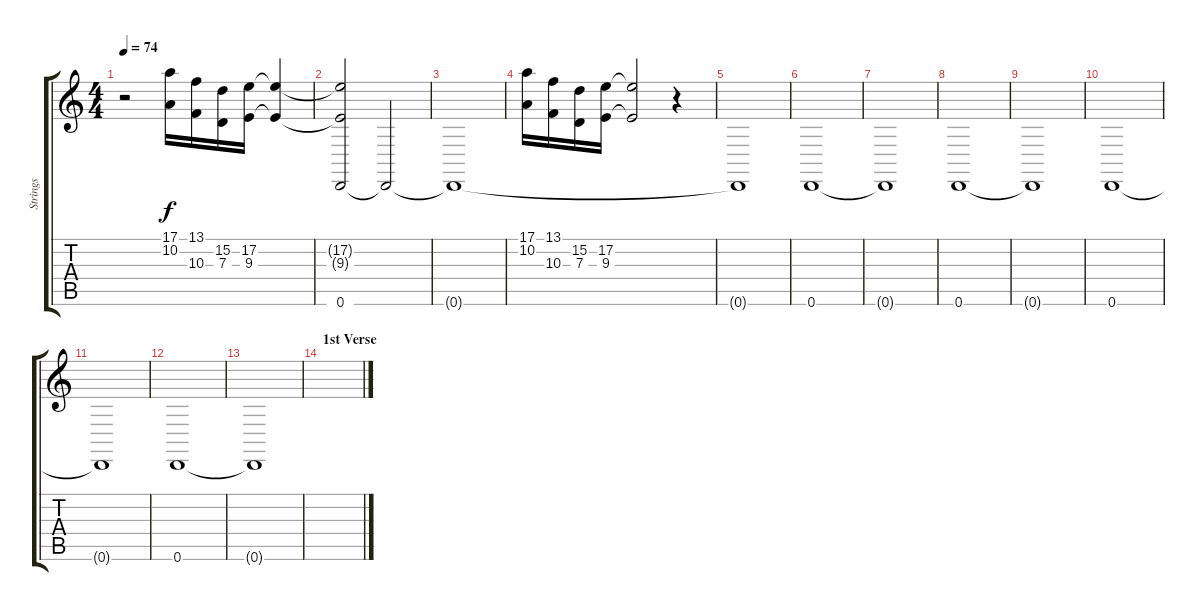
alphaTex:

\track ("Strings" "Strings") {instrument stringensemble1}
\staff {score tabs}
\tuning (E4 B3 G3 D3 A2 D2) {hide}
\ts (4 4)
\tempo 74
\clef g2
\ks c
r.2{dy f instrument stringensemble1} (17.1 10.2).16{volume 13 instrument stringensemble1} (13.1 10.3).16 (15.2 7.3).16 (17.2 9.3).16 (17.2{t} 9.3{t}).4 |
(17.2{t} 9.3{t} 0.6).2 0.6{t}.2 |
0.6{t}.1 |
(17.1 10.2).16 (13.1 10.3).16 (15.2 7.3).16 (17.2 9.3).16 (17.2{t} 9.3{t}).2 r.4 |
0.6{t}.1 |
0.6.1 |
0.6{t}.1 |
0.6.1 |
0.6{t}.1 |
0.6.1 |
0.6{t}.1 |
0.6.1 |
0.6{t}.1 |
\section ("" "1st Verse")
